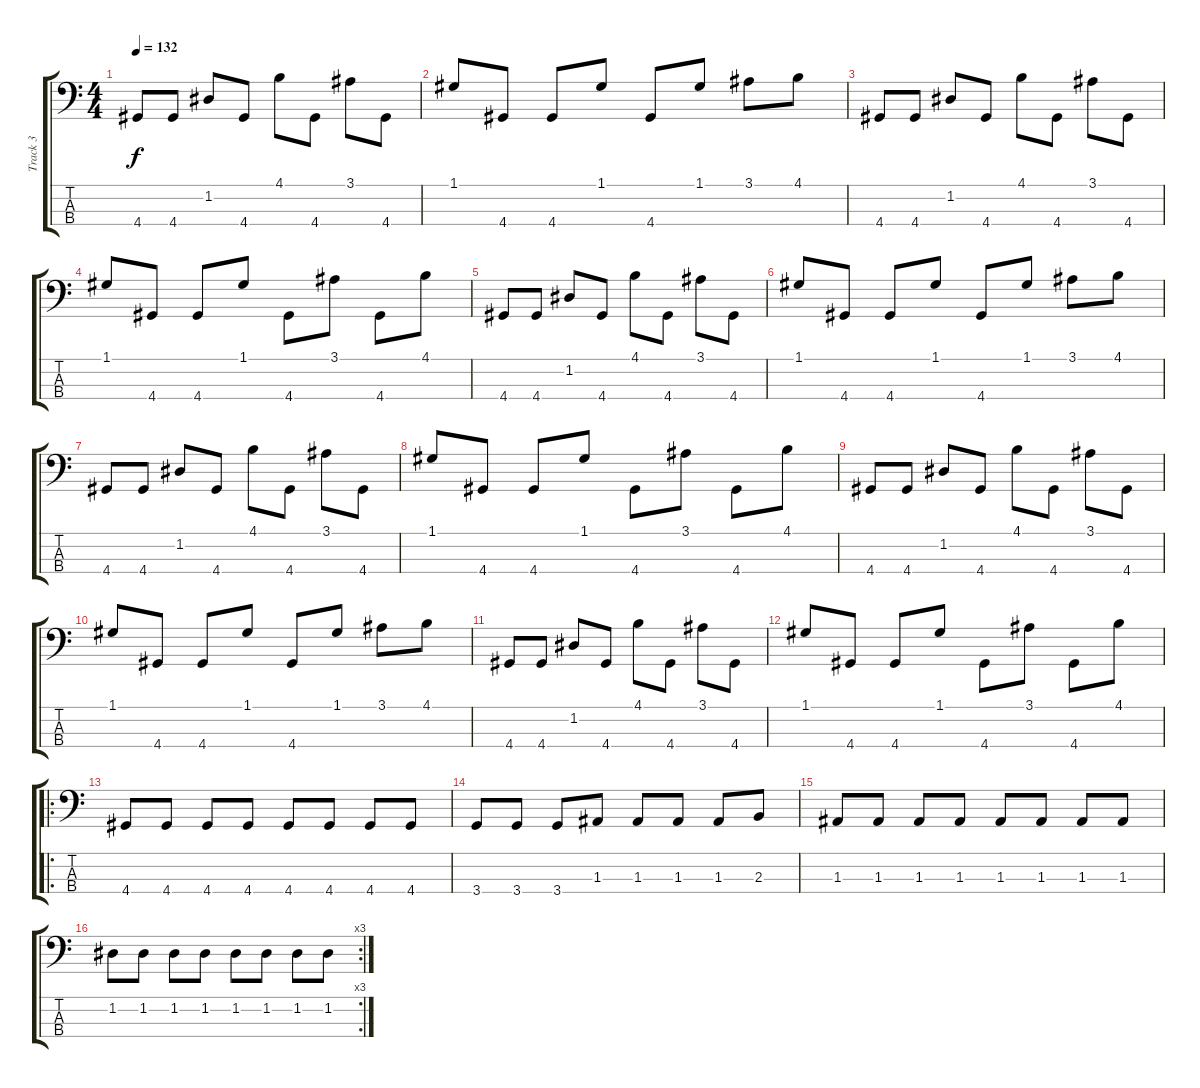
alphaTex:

\track ("Track 3" "Track 3") {instrument electricbassfinger}
\staff {score tabs}
\tuning (G2 D2 A1 E1) {hide}
\ts (4 4)
\tempo 132
\clef f4
\ks c
4.4.8{dy f} 4.4.8 1.2.8 4.4.8 4.1.8 4.4.8 3.1.8 4.4.8 |
1.1.8 4.4.8 4.4.8 1.1.8 4.4.8 1.1.8 3.1.8 4.1.8 |
4.4.8 4.4.8 1.2.8 4.4.8 4.1.8 4.4.8 3.1.8 4.4.8 |
1.1.8 4.4.8 4.4.8 1.1.8 4.4.8 3.1.8 4.4.8 4.1.8 |
4.4.8 4.4.8 1.2.8 4.4.8 4.1.8 4.4.8 3.1.8 4.4.8 |
1.1.8 4.4.8 4.4.8 1.1.8 4.4.8 1.1.8 3.1.8 4.1.8 |
4.4.8 4.4.8 1.2.8 4.4.8 4.1.8 4.4.8 3.1.8 4.4.8 |
1.1.8 4.4.8 4.4.8 1.1.8 4.4.8 3.1.8 4.4.8 4.1.8 |
4.4.8 4.4.8 1.2.8 4.4.8 4.1.8 4.4.8 3.1.8 4.4.8 |
1.1.8 4.4.8 4.4.8 1.1.8 4.4.8 1.1.8 3.1.8 4.1.8 |
4.4.8 4.4.8 1.2.8 4.4.8 4.1.8 4.4.8 3.1.8 4.4.8 |
1.1.8 4.4.8 4.4.8 1.1.8 4.4.8 3.1.8 4.4.8 4.1.8 |
\ro
4.4.8 4.4.8 4.4.8 4.4.8 4.4.8 4.4.8 4.4.8 4.4.8 |
3.4.8 3.4.8 3.4.8 1.3.8 1.3.8 1.3.8 1.3.8 2.3.8 |
1.3.8 1.3.8 1.3.8 1.3.8 1.3.8 1.3.8 1.3.8 1.3.8 |
\rc 3
1.2.8 1.2.8 1.2.8 1.2.8 1.2.8 1.2.8 1.2.8 1.2.8
